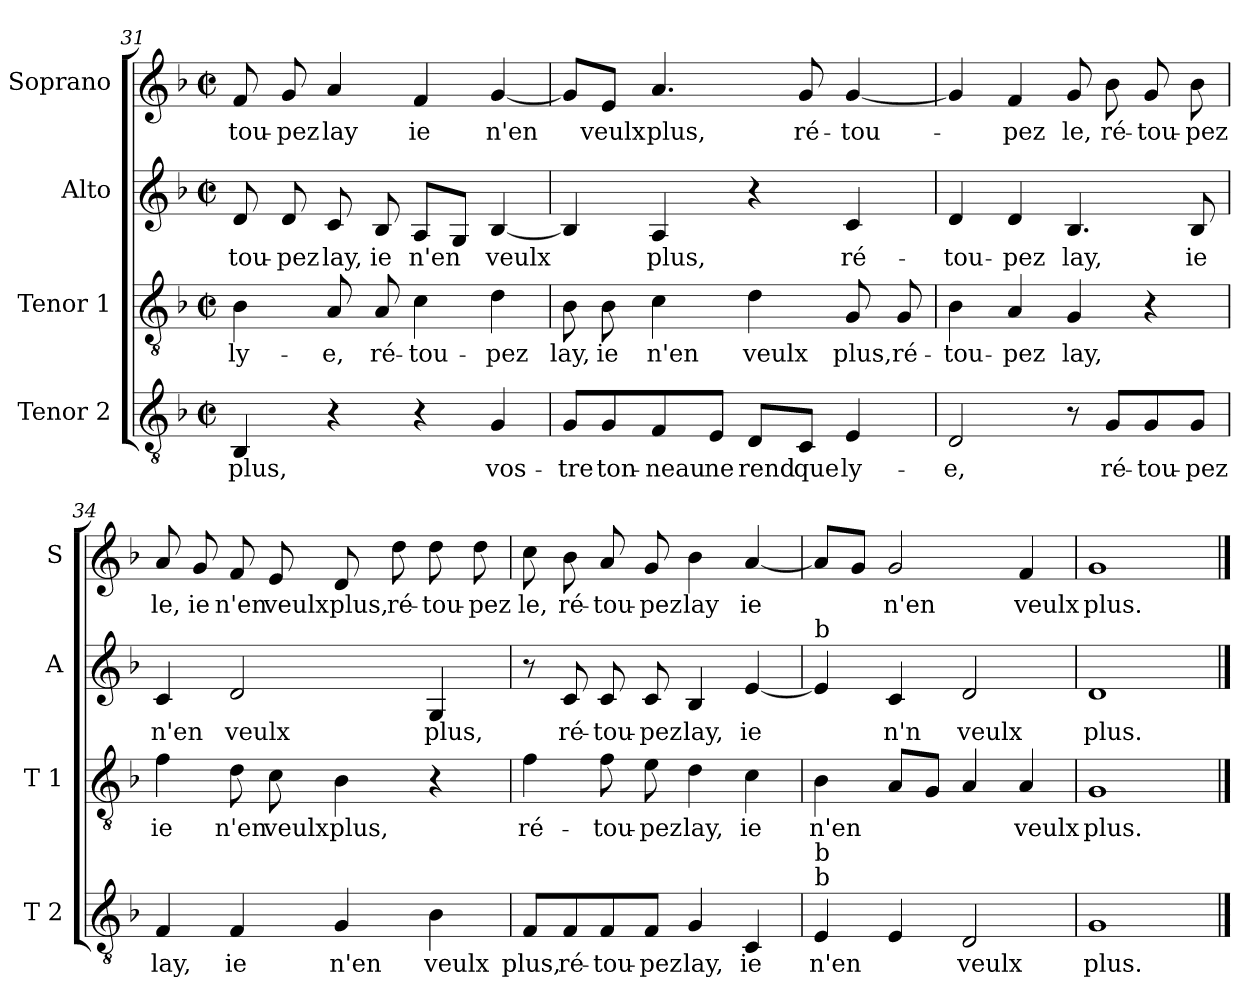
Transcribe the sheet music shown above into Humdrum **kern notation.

**kern	**text	**kern	**text	**kern	**text	**kern	**text
*part4	*part4	*part3	*part3	*part2	*part2	*part1	*part1
*staff4	*staff4	*staff3	*staff3	*staff2	*staff2	*staff1	*staff1
*I"Tenor 2	*	*I"Tenor 1	*	*I"Alto	*	*I"Soprano	*
*I'T 2	*	*I'T 1	*	*I'A	*	*I'S	*
*clefGv2	*	*clefGv2	*	*clefG2	*	*clefG2	*
*k[b-]	*	*k[b-]	*	*k[b-]	*	*k[b-]	*
*F:	*	*F:	*	*F:	*	*F:	*
*M2/2	*	*M2/2	*	*M2/2	*	*M2/2	*
*met(c|)	*	*met(c|)	*	*met(c|)	*	*met(c|)	*
=31	=31	=31	=31	=31	=31	=31	=31
!	!LO:LY:b	!	!LO:LY:b	!	!LO:LY:b	!	!LO:LY:b
4BB-/	plus,	4B-\	ly-	8d/	-tou-	8f/	-tou-
!	!	!	!	!	!LO:LY:b	!	!LO:LY:b
.	.	.	.	8d/	-pez	8g/	-pez
!	!	!	!LO:LY:b	!	!LO:LY:b	!	!LO:LY:b
4r	.	8A/	-e,	8c/	lay,	4a/	lay
!	!	!	!LO:LY:b	!	!LO:LY:b	!	!
.	.	8A/	ré-	8B-/	ie	.	.
!	!	!	!LO:LY:b	!	!LO:LY:b	!	!LO:LY:b
4r	.	4c\	-tou-	8A/L	n'en	4f/	ie
.	.	.	.	8G/J	.	.	.
!	!LO:LY:b	!	!LO:LY:b	!	!LO:LY:b	!	!LO:LY:b
4G/	vos-	4d\	-pez	[4B-/	veulx	[4g/	n'en
=32	=32	=32	=32	=32	=32	=32	=32
!	!LO:LY:b	!	!LO:LY:b	!	!	!	!
8G/L	-tre	8B-\	lay,	4B-/]	.	8g/L]	.
!	!LO:LY:b	!	!LO:LY:b	!	!	!	!LO:LY:b
8G/	ton-	8B-\	ie	.	.	8e/J	veulx
!	!LO:LY:b	!	!LO:LY:b	!	!LO:LY:b	!	!LO:LY:b
8F/	-neau	4c\	n'en	4A/	plus,	4.a/	plus,
!	!LO:LY:b	!	!	!	!	!	!
8E/J	ne	.	.	.	.	.	.
!	!LO:LY:b	!	!LO:LY:b	!	!	!	!
8D/L	rend	4d\	veulx	4r	.	.	.
!	!LO:LY:b	!	!	!	!	!	!LO:LY:b
8C/J	que	.	.	.	.	8g/	ré-
!	!LO:LY:b	!	!LO:LY:b	!	!LO:LY:b	!	!LO:LY:b
4E/	ly-	8G/	plus,	4c/	ré-	[4g/	-tou-
!	!	!	!LO:LY:b	!	!	!	!
.	.	8G/	ré-	.	.	.	.
=33	=33	=33	=33	=33	=33	=33	=33
!	!LO:LY:b	!	!LO:LY:b	!	!LO:LY:b	!	!
2D/	-e,	4B-\	-tou-	4d/	-tou-	4g/]	.
!	!	!	!LO:LY:b	!	!LO:LY:b	!	!LO:LY:b
.	.	4A/	-pez	4d/	-pez	4f/	-pez
!	!	!	!LO:LY:b	!	!LO:LY:b	!	!LO:LY:b
8r	.	4G/	lay,	4.B-/	lay,	8g/	le,
!	!LO:LY:b	!	!	!	!	!	!LO:LY:b
8G/L	ré-	.	.	.	.	8b-\	ré-
!	!LO:LY:b	!	!	!	!	!	!LO:LY:b
8G/	-tou-	4r	.	.	.	8g/	-tou-
!	!LO:LY:b	!	!	!	!LO:LY:b	!	!LO:LY:b
8G/J	-pez	.	.	8B-/	ie	8b-\	-pez
!!LO:PB:g=z
=34	=34	=34	=34	=34	=34	=34	=34
!	!LO:LY:b	!	!LO:LY:b	!	!LO:LY:b	!	!LO:LY:b
4F/	lay,	4f\	ie	4c/	n'en	8a/	le,
!	!	!	!	!	!	!	!LO:LY:b
.	.	.	.	.	.	8g/	ie
!	!LO:LY:b	!	!LO:LY:b	!	!LO:LY:b	!	!LO:LY:b
4F/	ie	8d\	n'en	2d/	veulx	8f/	n'en
!	!	!	!LO:LY:b	!	!	!	!LO:LY:b
.	.	8c\	veulx	.	.	8e/	veulx
!	!LO:LY:b	!	!LO:LY:b	!	!	!	!LO:LY:b
4G/	n'en	4B-\	plus,	.	.	8d/	plus,
!	!	!	!	!	!	!	!LO:LY:b
.	.	.	.	.	.	8dd\	ré-
!	!LO:LY:b	!	!	!	!LO:LY:b	!	!LO:LY:b
4B-\	veulx	4r	.	4G/	plus,	8dd\	-tou-
!	!	!	!	!	!	!	!LO:LY:b
.	.	.	.	.	.	8dd\	-pez
=35	=35	=35	=35	=35	=35	=35	=35
!	!LO:LY:b	!	!LO:LY:b	!	!	!	!LO:LY:b
8F/L	plus,	4f\	ré-	8r	.	8cc\	le,
!	!LO:LY:b	!	!	!	!LO:LY:b	!	!LO:LY:b
8F/	ré-	.	.	8c/	ré-	8b-\	ré-
!	!LO:LY:b	!	!LO:LY:b	!	!LO:LY:b	!	!LO:LY:b
8F/	-tou-	8f\	-tou-	8c/	-tou-	8a/	-tou-
!	!LO:LY:b	!	!LO:LY:b	!	!LO:LY:b	!	!LO:LY:b
8F/J	-pez	8e\	-pez	8c/	-pez	8g/	-pez
!	!LO:LY:b	!	!LO:LY:b	!	!LO:LY:b	!	!LO:LY:b
4G/	lay,	4d\	lay,	4B-/	lay,	4b-\	lay
!	!LO:LY:b	!	!LO:LY:b	!	!LO:LY:b	!	!LO:LY:b
4C/	ie	4c\	ie	[4e/	ie	[4a/	ie
=36	=36	=36	=36	=36	=36	=36	=36
!	!	!	!	!LO:TX:a:t=b	!	!	!
!LO:TX:a:t=b	!	!	!	!	!	!	!
!LO:TX:a:t=b	!	!	!	!	!	!	!
!	!LO:LY:b	!	!LO:LY:b	!	!	!	!
4E/	n'en	4B-\	n'en	4e/]	.	8a/L]	.
.	.	.	.	.	.	8g/J	.
!	!	!	!	!	!LO:LY:b	!	!LO:LY:b
4E/	.	8A/L	.	4c/	n'n	2g/	n'en
.	.	8G/J	.	.	.	.	.
!	!LO:LY:b	!	!	!	!LO:LY:b	!	!
2D/	veulx	4A/	.	2d/	veulx	.	.
!	!	!	!LO:LY:b	!	!	!	!LO:LY:b
.	.	4A/	veulx	.	.	4f/	veulx
=37	=37	=37	=37	=37	=37	=37	=37
!	!LO:LY:b	!	!LO:LY:b	!	!LO:LY:b	!	!LO:LY:b
1G	plus.	1G	plus.	1d	plus.	1g	plus.
==	==	==	==	==	==	==	==
*-	*-	*-	*-	*-	*-	*-	*-
